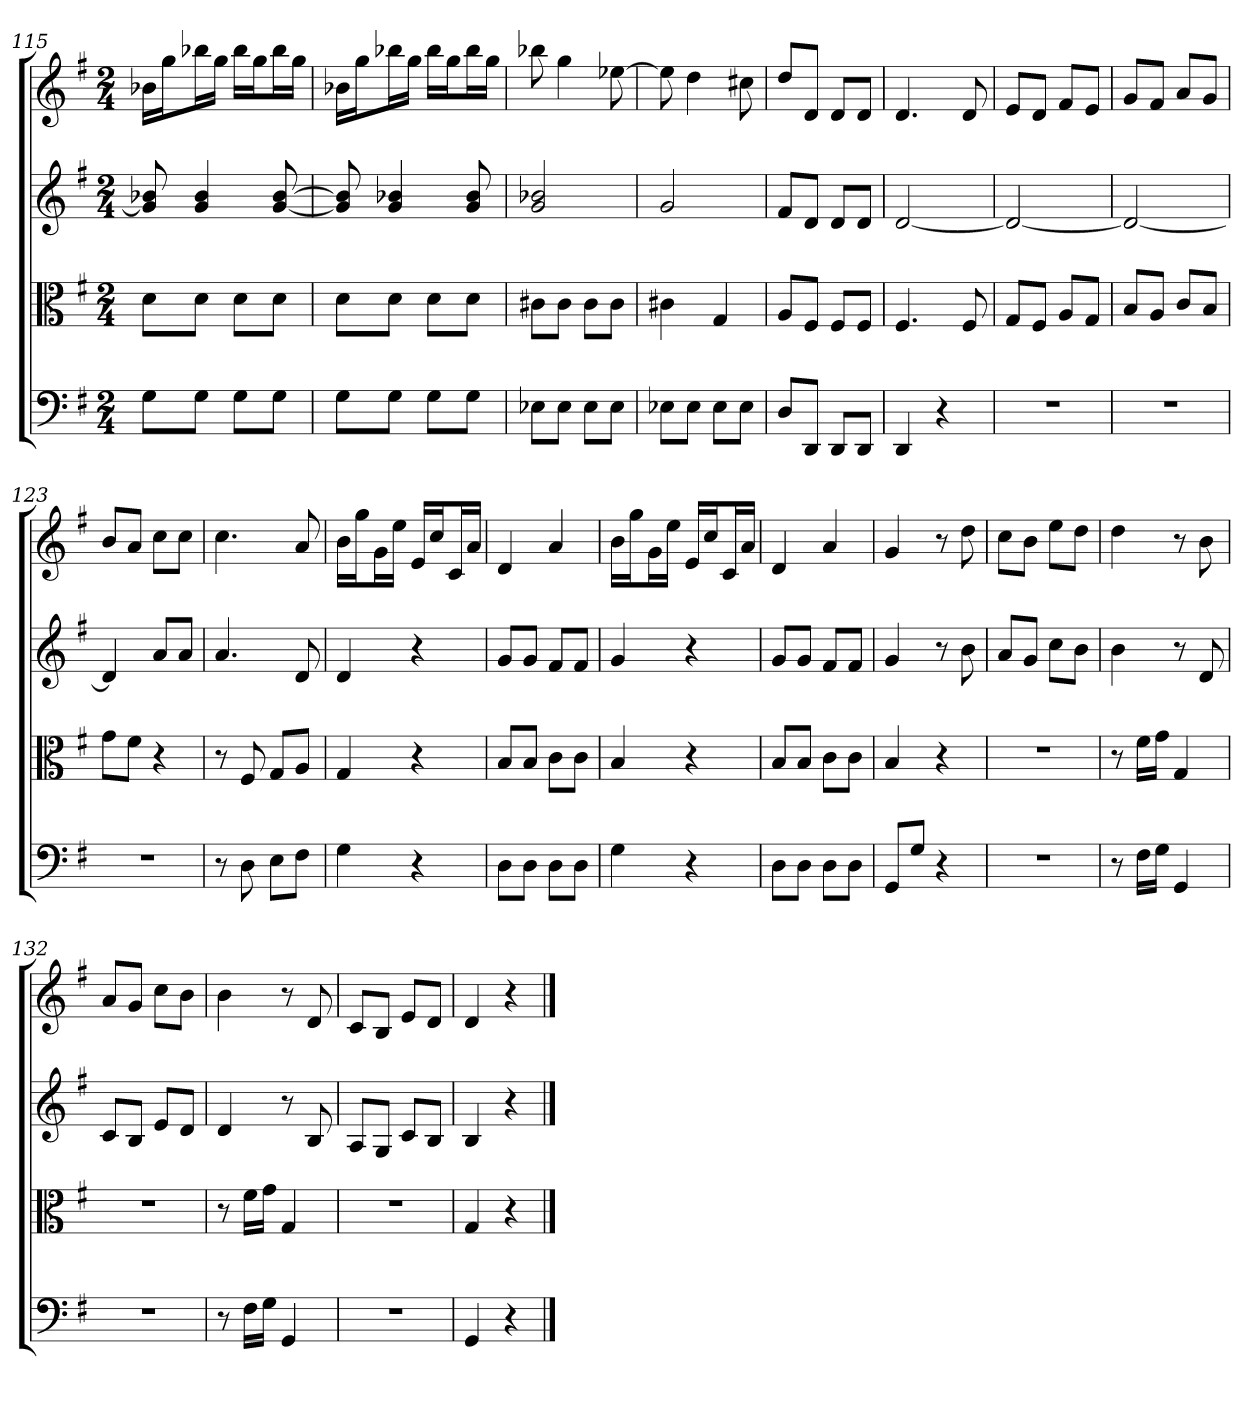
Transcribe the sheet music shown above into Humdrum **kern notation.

**kern	**kern	**kern	**kern
*part4	*part3	*part2	*part1
*staff4	*staff3	*staff2	*staff1
*clefF4	*clefC3	*	*
*k[f#]	*k[f#]	*k[f#]	*k[f#]
*G:	*G:	*G:	*G:
*M2/4	*M2/4	*M2/4	*M2/4
=115	=115	=115	=115
8G\L	8d\L	8g] 8b-X	16b-XLL
.	.	.	16ggJ
8G\J	8d\J	4g 4b-	16bb-XL
.	.	.	16ggJJ
8G\L	8d\L	.	16bb-LL
.	.	.	16ggJ
8G\J	8d\J	[8g [8b-	16bb-L
.	.	.	16ggJJ
=116	=116	=116	=116
8G\L	8d\L	8g] 8b-]	16b-XLL
.	.	.	16ggJ
8G\J	8d\J	4g 4b-X	16bb-XL
.	.	.	16ggJJ
8G\L	8d\L	.	16bb-LL
.	.	.	16ggJ
8G\J	8d\J	8g 8b-	16bb-L
.	.	.	16ggJJ
=117	=117	=117	=117
8E-X\L	8c#X\L	2g 2b-X	8bb-X
8E-\J	8c#\J	.	4gg
8E-\L	8c#\L	.	.
8E-\J	8c#\J	.	[8ee-X
=118	=118	=118	=118
8E-X\L	4c#X	2g	8ee-]
8E-\J	.	.	4dd
8E-\L	4G	.	.
8E-\J	.	.	8cc#X
=119	=119	=119	=119
8D/L	8A/L	8f#L	8ddL
8DD/J	8F#/J	8dJ	8dJ
8DD/L	8F#/L	8dL	8dL
8DD/J	8F#/J	8dJ	8dJ
=120	=120	=120	=120
4DD	4.F#	[2d	4.d
4r	.	.	.
.	8F#	.	8d
=121	=121	=121	=121
2r	8G/L	2d_	8eL
.	8F#/J	.	8dJ
.	8A/L	.	8f#L
.	8G/J	.	8eJ
=122	=122	=122	=122
2r	8B/L	2d_	8gL
.	8A/J	.	8f#J
.	8c/L	.	8aL
.	8B/J	.	8gJ
=123	=123	=123	=123
2r	8g\L	4d]	8bL
.	8f#\J	.	8aJ
.	4r	8aL	8ccL
.	.	8aJ	8ccJ
=124	=124	=124	=124
8r	8r	4.a	4.cc
8D	8F#	.	.
8E\L	8G/L	.	.
8F#\J	8A/J	8d	8a
=125	=125	=125	=125
4G	4G	4d	16bLL
.	.	.	16ggJ
.	.	.	16gL
.	.	.	16eeJJ
4r	4r	4r	16eLL
.	.	.	16ccJ
.	.	.	16cL
.	.	.	16aJJ
=126	=126	=126	=126
8D\L	8B/L	8gL	4d
8D\J	8B/J	8gJ	.
8D\L	8c\L	8f#L	4a
8D\J	8c\J	8f#J	.
=127	=127	=127	=127
4G	4B	4g	16bLL
.	.	.	16ggJ
.	.	.	16gL
.	.	.	16eeJJ
4r	4r	4r	16eLL
.	.	.	16ccJ
.	.	.	16cL
.	.	.	16aJJ
=128	=128	=128	=128
8D\L	8B/L	8gL	4d
8D\J	8B/J	8gJ	.
8D\L	8c\L	8f#L	4a
8D\J	8c\J	8f#J	.
=129	=129	=129	=129
8GG/L	4B	4g	4g
8G/J	.	.	.
4r	4r	8r	8r
.	.	8b	8dd
=130	=130	=130	=130
2r	2r	8aL	8ccL
.	.	8gJ	8bJ
.	.	8ccL	8eeL
.	.	8bJ	8ddJ
=131	=131	=131	=131
8r	8r	4b	4dd
16F#\LL	16f#\LL	.	.
16G\JJ	16g\JJ	.	.
4GG	4G	8r	8r
.	.	8d	8b
=132	=132	=132	=132
2r	2r	8cL	8aL
.	.	8BJ	8gJ
.	.	8eL	8ccL
.	.	8dJ	8bJ
=133	=133	=133	=133
8r	8r	4d	4b
16F#\LL	16f#\LL	.	.
16G\JJ	16g\JJ	.	.
4GG	4G	8r	8r
.	.	8B	8d
=134	=134	=134	=134
2r	2r	8AL	8cL
.	.	8GJ	8BJ
.	.	8cL	8eL
.	.	8BJ	8dJ
=135	=135	=135	=135
4GG	4G	4B	4d
4r	4r	4r	4r
==	==	==	==
*-	*-	*-	*-
